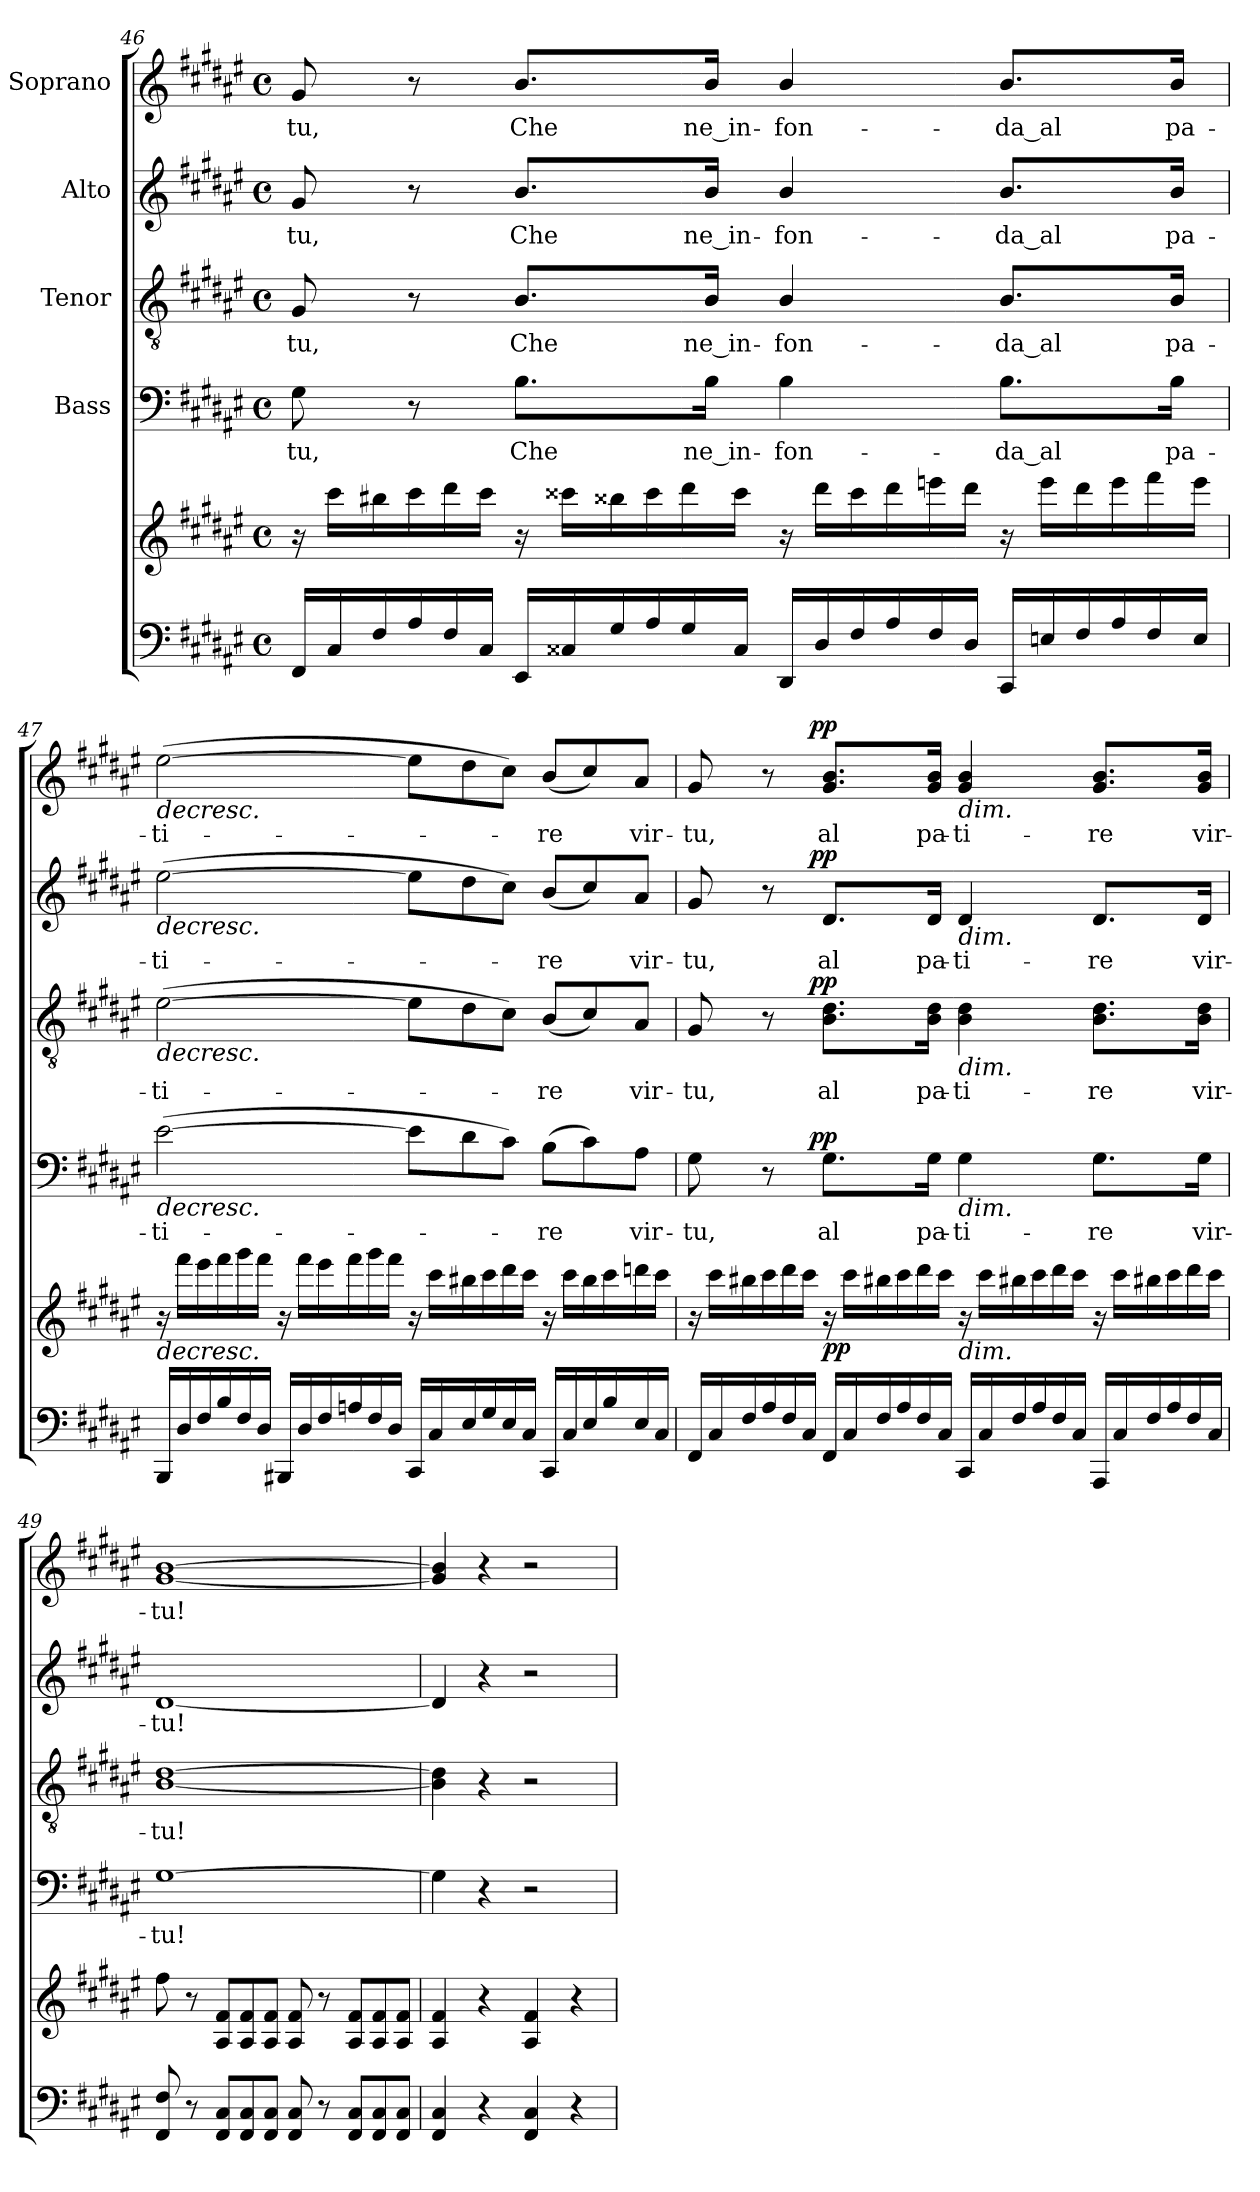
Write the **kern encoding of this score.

**kern	**kern	**dynam	**kern	**text	**dynam	**kern	**text	**dynam	**kern	**text	**dynam	**kern	**text	**dynam
*part5	*part5	*part5	*part4	*part4	*part4	*part3	*part3	*part3	*part2	*part2	*part2	*part1	*part1	*part1
*staff6	*staff5	*staff5/6	*staff4	*staff4	*staff4	*staff3	*staff3	*staff3	*staff2	*staff2	*staff2	*staff1	*staff1	*staff1
*	*	*	*I"Bass	*	*	*I"Tenor	*	*	*I"Alto	*	*	*I"Soprano	*	*
*clefF4	*clefG2	*	*clefF4	*	*	*clefGv2	*	*	*clefG2	*	*	*clefG2	*	*
*	*	*	*ITrd1c2	*	*	*ITrd1c2	*	*	*ITrd1c2	*	*	*ITrd1c2	*	*
*k[f#c#g#d#a#e#]	*k[f#c#g#d#a#e#]	*	*k[f#c#g#d#a#e#]	*	*	*k[f#c#g#d#a#e#]	*	*	*k[f#c#g#d#a#e#]	*	*	*k[f#c#g#d#a#e#]	*	*
*F#:	*F#:	*	*F#:	*	*	*F#:	*	*	*F#:	*	*	*F#:	*	*
*M4/4	*M4/4	*	*M4/4	*	*	*M4/4	*	*	*M4/4	*	*	*M4/4	*	*
*met(c)	*met(c)	*	*met(c)	*	*	*met(c)	*	*	*met(c)	*	*	*met(c)	*	*
*Xtuplet	*Xtuplet	*	*	*	*	*	*	*	*	*	*	*	*	*
=46	=46	=46	=46	=46	=46	=46	=46	=46	=46	=46	=46	=46	=46	=46
24FF#/LL	24r	.	8F#\	-tu,	.	8F#/	-tu,	.	8f#/	-tu,	.	8f#/	-tu,	.
24C#/	24ccc#\LL	.	.	.	.	.	.	.	.	.	.	.	.	.
24F#/	24bb#X\	.	.	.	.	.	.	.	.	.	.	.	.	.
24A#/	24ccc#\	.	8r	.	.	8r	.	.	8r	.	.	8r	.	.
24F#/	24ddd#\	.	.	.	.	.	.	.	.	.	.	.	.	.
24C#/JJ	24ccc#\JJ	.	.	.	.	.	.	.	.	.	.	.	.	.
24EE#/LL	24r	.	8.A#\L	Che	.	8.A#/L	Che	.	8.a#/L	Che	.	8.a#/L	Che	.
24C##X/	24ccc##X\LL	.	.	.	.	.	.	.	.	.	.	.	.	.
24G#/	24bb##X\	.	.	.	.	.	.	.	.	.	.	.	.	.
24A#/	24ccc##\	.	.	.	.	.	.	.	.	.	.	.	.	.
24G#/	24ddd#\	.	.	.	.	.	.	.	.	.	.	.	.	.
.	.	.	16A#\Jk	ne_in-	.	16A#/Jk	ne_in-	.	16a#/Jk	ne_in-	.	16a#/Jk	ne_in-	.
24C##/JJ	24ccc##\JJ	.	.	.	.	.	.	.	.	.	.	.	.	.
24DD#/LL	24r	.	4A#\	-fon-	.	4A#/	-fon-	.	4a#/	-fon-	.	4a#/	-fon-	.
24D#/	24ddd#\LL	.	.	.	.	.	.	.	.	.	.	.	.	.
24F#/	24ccc##\	.	.	.	.	.	.	.	.	.	.	.	.	.
24A#/	24ddd#\	.	.	.	.	.	.	.	.	.	.	.	.	.
24F#/	24eeen\	.	.	.	.	.	.	.	.	.	.	.	.	.
24D#/JJ	24ddd#\JJ	.	.	.	.	.	.	.	.	.	.	.	.	.
24CC#/LL	24r	.	8.A#\L	-da_al	.	8.A#/L	-da_al	.	8.a#/L	-da_al	.	8.a#/L	-da_al	.
24En/	24eee\LL	.	.	.	.	.	.	.	.	.	.	.	.	.
24F#/	24ddd#\	.	.	.	.	.	.	.	.	.	.	.	.	.
24A#/	24eee\	.	.	.	.	.	.	.	.	.	.	.	.	.
24F#/	24fff#\	.	.	.	.	.	.	.	.	.	.	.	.	.
.	.	.	16A#\Jk	pa-	.	16A#/Jk	pa-	.	16a#/Jk	pa-	.	16a#/Jk	pa-	.
24E/JJ	24eee\JJ	.	.	.	.	.	.	.	.	.	.	.	.	.
!!LO:LB:g=z
=47	=47	=47	=47	=47	=47	=47	=47	=47	=47	=47	=47	=47	=47	=47
!	!	!	!	!	!	!	!	!	!	!	!	!LO:TX:b:i:t=decresc.	!	!
!	!	!	!	!	!	!	!	!	!LO:TX:b:i:t=decresc.	!	!	!	!	!
!	!	!	!	!	!	!LO:TX:b:i:t=decresc.	!	!	!	!	!	!	!	!
!	!	!	!LO:TX:b:i:t=decresc.	!	!	!	!	!	!	!	!	!	!	!
!	!LO:TX:b:i:t=decresc.	!	!	!	!	!	!	!	!	!	!	!	!	!
24BBB/LL	24r	.	([2d#\	-ti-	.	([2d#\	-ti-	.	([2dd#\	-ti-	.	([2dd#\	-ti-	.
24D#/	24fff#\LL	.	.	.	.	.	.	.	.	.	.	.	.	.
24F#/	24eee#\	.	.	.	.	.	.	.	.	.	.	.	.	.
24B/	24fff#\	.	.	.	.	.	.	.	.	.	.	.	.	.
24F#/	24ggg#\	.	.	.	.	.	.	.	.	.	.	.	.	.
24D#/JJ	24fff#\JJ	.	.	.	.	.	.	.	.	.	.	.	.	.
24BBB#X/LL	24r	.	.	.	.	.	.	.	.	.	.	.	.	.
24D#/	24fff#\LL	.	.	.	.	.	.	.	.	.	.	.	.	.
24F#/	24eee#\	.	.	.	.	.	.	.	.	.	.	.	.	.
24An/	24fff#\	.	.	.	.	.	.	.	.	.	.	.	.	.
24F#/	24ggg#\	.	.	.	.	.	.	.	.	.	.	.	.	.
24D#/JJ	24fff#\JJ	.	.	.	.	.	.	.	.	.	.	.	.	.
*	*	*	*Xtuplet	*	*	*Xtuplet	*	*	*Xtuplet	*	*	*Xtuplet	*	*
24CC#/LL	24r	.	12d#\L]	.	.	12d#\L]	.	.	12dd#\L]	.	.	12dd#\L]	.	.
24C#/	24ccc#\LL	.	.	.	.	.	.	.	.	.	.	.	.	.
24E#/	24bb#X\	.	12c#\	.	.	12c#\	.	.	12cc#\	.	.	12cc#\	.	.
24G#/	24ccc#\	.	.	.	.	.	.	.	.	.	.	.	.	.
24E#/	24ddd#\	.	12B\J)	.	.	12B\J)	.	.	12b\J)	.	.	12b\J)	.	.
24C#/JJ	24ccc#\JJ	.	.	.	.	.	.	.	.	.	.	.	.	.
24CC#/LL	24r	.	(12A#\L	-re	.	(12A#/L	-re	.	(12a#/L	-re	.	(12a#/L	-re	.
24C#/	24ccc#\LL	.	.	.	.	.	.	.	.	.	.	.	.	.
24E#/	24bb#\	.	12B\)	.	.	12B/)	.	.	12b/)	.	.	12b/)	.	.
24B/	24ccc#\	.	.	.	.	.	.	.	.	.	.	.	.	.
24E#/	24dddn\	.	12G#\J	vir-	.	12G#/J	vir-	.	12g#/J	vir-	.	12g#/J	vir-	.
24C#/JJ	24ccc#\JJ	.	.	.	.	.	.	.	.	.	.	.	.	.
=48	=48	=48	=48	=48	=48	=48	=48	=48	=48	=48	=48	=48	=48	=48
*	*	*	*^	*	*	*^	*	*	*^	*	*	*^	*	*
24FF#/LL	24r	.	8F#\	8..ryy	-tu,	.	8F#/	8..ryy	-tu,	.	8f#/	8..ryy	-tu,	.	8f#/	8..ryy	-tu,	.
24C#/	24ccc#\LL	.	.	.	.	.	.	.	.	.	.	.	.	.	.	.	.	.
24F#/	24bb#X\	.	.	.	.	.	.	.	.	.	.	.	.	.	.	.	.	.
24A#/	24ccc#\	.	8r	.	.	.	8r	.	.	.	8r	.	.	.	8r	.	.	.
24F#/	24ddd#\	.	.	.	.	.	.	.	.	.	.	.	.	.	.	.	.	.
24C#/JJ	24ccc#\JJ	.	.	.	.	.	.	.	.	.	.	.	.	.	.	.	.	.
!	!	!	!	!	!	!LO:DY:b	!	!	!	!LO:DY:b	!	!	!	!LO:DY:b	!	!	!	!LO:DY:b
.	.	.	.	2ryy	.	pp	.	2ryy	.	pp	.	2ryy	.	pp	.	2ryy	.	pp
!	!	!LO:DY:b	!	!	!	!	!	!	!	!	!	!	!	!	!	!	!	!
24FF#/LL	24r	pp	8.F#\L	.	al	.	8.A#\ 8.c#\L	.	al	.	8.c#/L	.	al	.	8.f#/ 8.a#/L	.	al	.
24C#/	24ccc#\LL	.	.	.	.	.	.	.	.	.	.	.	.	.	.	.	.	.
24F#/	24bb#X\	.	.	.	.	.	.	.	.	.	.	.	.	.	.	.	.	.
24A#/	24ccc#\	.	.	.	.	.	.	.	.	.	.	.	.	.	.	.	.	.
24F#/	24ddd#\	.	.	.	.	.	.	.	.	.	.	.	.	.	.	.	.	.
.	.	.	16F#\Jk	.	pa-	.	16A#\ 16c#\Jk	.	pa-	.	16c#/Jk	.	pa-	.	16f#/ 16a#/Jk	.	pa-	.
24C#/JJ	24ccc#\JJ	.	.	.	.	.	.	.	.	.	.	.	.	.	.	.	.	.
!	!	!	!	!	!	!	!	!	!	!	!	!	!	!	!LO:TX:b:i:t=dim.	!	!	!
!	!	!	!	!	!	!	!	!	!	!	!LO:TX:b:i:t=dim.	!	!	!	!	!	!	!
!	!	!	!	!	!	!	!LO:TX:b:i:t=dim.	!	!	!	!	!	!	!	!	!	!	!
!	!	!	!LO:TX:b:i:t=dim.	!	!	!	!	!	!	!	!	!	!	!	!	!	!	!
!	!LO:TX:b:i:t=dim.	!	!	!	!	!	!	!	!	!	!	!	!	!	!	!	!	!
24CC#/LL	24r	.	4F#\	.	-ti-	.	4A#\ 4c#\	.	-ti-	.	4c#/	.	-ti-	.	4f#/ 4a#/	.	-ti-	.
24C#/	24ccc#\LL	.	.	.	.	.	.	.	.	.	.	.	.	.	.	.	.	.
24F#/	24bb#X\	.	.	.	.	.	.	.	.	.	.	.	.	.	.	.	.	.
24A#/	24ccc#\	.	.	.	.	.	.	.	.	.	.	.	.	.	.	.	.	.
24F#/	24ddd#\	.	.	.	.	.	.	.	.	.	.	.	.	.	.	.	.	.
24C#/JJ	24ccc#\JJ	.	.	.	.	.	.	.	.	.	.	.	.	.	.	.	.	.
.	.	.	.	4ryy	.	.	.	4ryy	.	.	.	4ryy	.	.	.	4ryy	.	.
24AAA#/LL	24r	.	8.F#\L	.	-re	.	8.A#\ 8.c#\L	.	-re	.	8.c#/L	.	-re	.	8.f#/ 8.a#/L	.	-re	.
24C#/	24ccc#\LL	.	.	.	.	.	.	.	.	.	.	.	.	.	.	.	.	.
24F#/	24bb#X\	.	.	.	.	.	.	.	.	.	.	.	.	.	.	.	.	.
24A#/	24ccc#\	.	.	.	.	.	.	.	.	.	.	.	.	.	.	.	.	.
24F#/	24ddd#\	.	.	.	.	.	.	.	.	.	.	.	.	.	.	.	.	.
.	.	.	16F#\Jk	.	vir-	.	16A#\ 16c#\Jk	.	vir-	.	16c#/Jk	.	vir-	.	16f#/ 16a#/Jk	.	vir-	.
24C#/JJ	24ccc#\JJ	.	.	.	.	.	.	.	.	.	.	.	.	.	.	.	.	.
.	.	.	.	32ryy	.	.	.	32ryy	.	.	.	32ryy	.	.	.	32ryy	.	.
*	*	*	*v	*v	*	*	*	*	*	*	*v	*v	*	*	*v	*v	*	*
*	*	*	*	*	*	*v	*v	*	*	*	*	*	*	*	*
!!LO:PB:g=z
=49	=49	=49	=49	=49	=49	=49	=49	=49	=49	=49	=49	=49	=49	=49
8FF#/ 8F#/	8ff#\	.	[1F#	-tu!	.	[1A# [1c#	-tu!	.	[1c#	-tu!	.	[1f# [1a#	-tu!	.
8r	8r	.	.	.	.	.	.	.	.	.	.	.	.	.
12FF#/ 12C#/L	12A#/ 12f#/L	.	.	.	.	.	.	.	.	.	.	.	.	.
12FF#/ 12C#/	12A#/ 12f#/	.	.	.	.	.	.	.	.	.	.	.	.	.
12FF#/ 12C#/J	12A#/ 12f#/J	.	.	.	.	.	.	.	.	.	.	.	.	.
8FF#/ 8C#/	8A#/ 8f#/	.	.	.	.	.	.	.	.	.	.	.	.	.
8r	8r	.	.	.	.	.	.	.	.	.	.	.	.	.
12FF#/ 12C#/L	12A#/ 12f#/L	.	.	.	.	.	.	.	.	.	.	.	.	.
12FF#/ 12C#/	12A#/ 12f#/	.	.	.	.	.	.	.	.	.	.	.	.	.
12FF#/ 12C#/J	12A#/ 12f#/J	.	.	.	.	.	.	.	.	.	.	.	.	.
=50	=50	=50	=50	=50	=50	=50	=50	=50	=50	=50	=50	=50	=50	=50
4FF#/ 4C#/	4A#/ 4f#/	.	4F#\]	.	.	4A#\] 4c#\]	.	.	4c#/]	.	.	4f#/] 4a#/]	.	.
4r	4r	.	4r	.	.	4r	.	.	4r	.	.	4r	.	.
4FF#/ 4C#/	4A#/ 4f#/	.	2r	.	.	2r	.	.	2r	.	.	2r	.	.
4r	4r	.	.	.	.	.	.	.	.	.	.	.	.	.
=	=	=	=	=	=	=	=	=	=	=	=	=	=	=
*-	*-	*-	*-	*-	*-	*-	*-	*-	*-	*-	*-	*-	*-	*-
